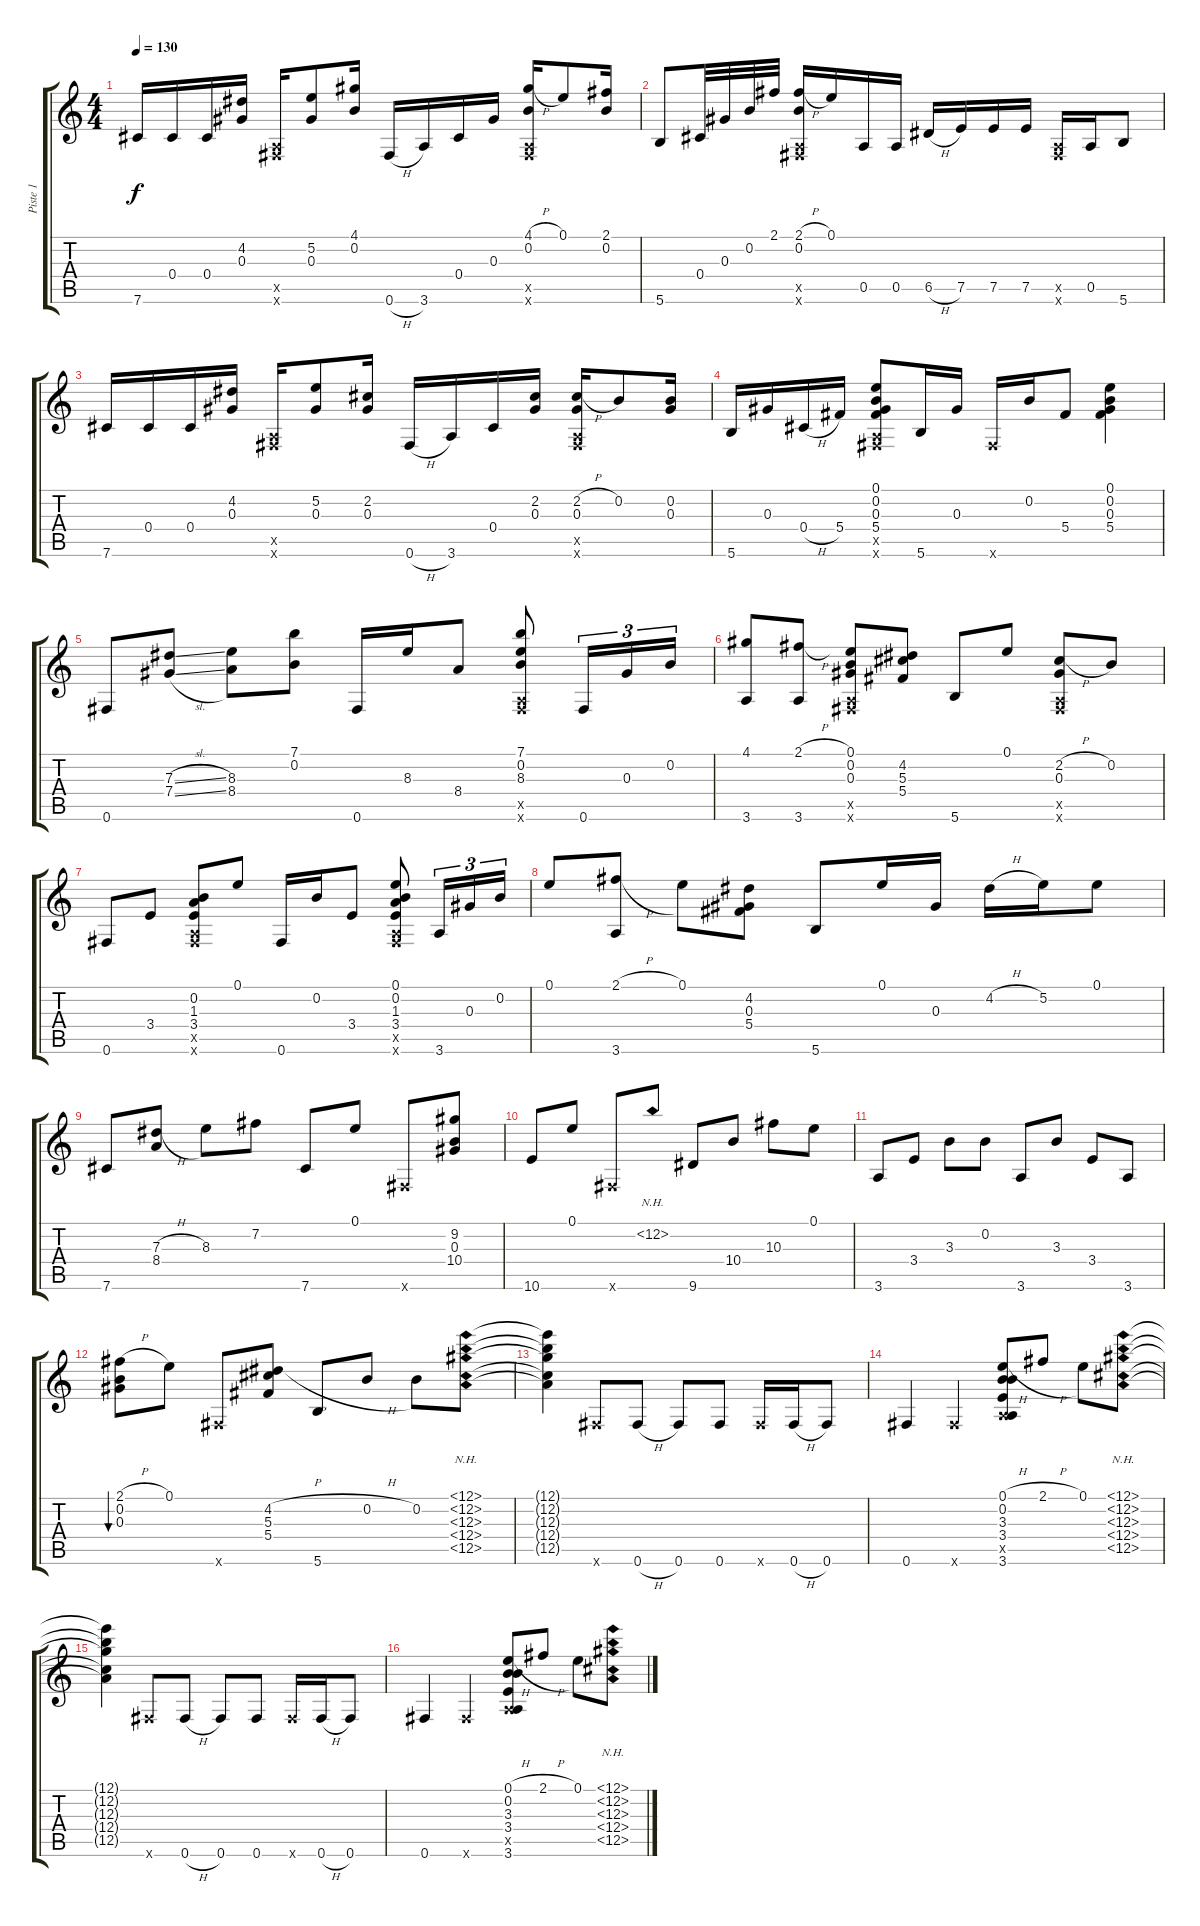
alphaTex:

\track ("Piste 1" "Piste 1") {instrument acousticguitarsteel}
\staff {score tabs}
\tuning (E4 B3 Ab3 Db3 A2 Gb2) {hide}
\ts (4 4)
\tempo 130
\clef g2
\ks c
7.6.16{dy f} 0.4.16 0.4.16 (4.2 0.3).16 (0.5{x} 0.6{x}).16 (5.2 0.3).8 (4.1 0.2).16 0.6{h}.16 3.6.16 0.4.16 0.3.16 (4.1{h} 0.2 0.5{x} 0.6{x}).16 0.1.8 (2.1 0.2).16 |
5.6.8 0.4.32 0.3.32 0.2.32 2.1.32 (2.1{h} 0.2 0.5{x} 0.6{x}).16 0.1.16 0.5.16 0.5.16 6.5{h}.16 7.5.16 7.5.16 7.5.16 (0.5{x} 0.6{x}).16 0.5.16 5.6.8 |
7.6.16 0.4.16 0.4.16 (4.2 0.3).16 (0.5{x} 0.6{x}).16 (5.2 0.3).8 (2.2 0.3).16 0.6{h}.16 3.6.16 0.4.16 (2.2 0.3).16 (2.2{h} 0.3 0.5{x} 0.6{x}).16 0.2.8 (0.2 0.3).16 |
5.6.16 0.3.16 0.4{h}.16 5.4.16 (0.1 0.2 0.3 5.4 0.5{x} 0.6{x}).8 5.6.16 0.3.16 0.6{x}.16 0.2.16 5.4.8 (0.1 0.2 0.3 5.4).4 |
0.6.8 (7.3{sl} 7.4{sl}).8 (8.3 8.4).8 (7.1 0.2).8 0.6.16 8.3.16 8.4.8 (7.1 0.2 8.3 0.5{x} 0.6{x}).8 0.6.16{tu (3 2)} 0.3.16{tu (3 2)} 0.2.16{tu (3 2)} |
(4.1 3.6).8 (2.1{h} 3.6).8 (0.1 0.2 0.3 0.5{x} 0.6{x}).8 (4.2 5.3 5.4).8 5.6.8 0.1.8 (2.2{h} 0.3 0.5{x} 0.6{x}).8 0.2.8 |
0.6.8 3.4.8 (0.2 1.3 3.4 0.5{x} 0.6{x}).8 0.1.8 0.6.16 0.2.16 3.4.8 (0.1 0.2 1.3 3.4 0.5{x} 0.6{x}).8 3.6.16{tu (3 2)} 0.3.16{tu (3 2)} 0.2.16{tu (3 2)} |
0.1.8 (2.1{h} 3.6).8 0.1.8 (4.2 0.3 5.4).8 5.6.8 0.1.16 0.3.16 4.2{h}.16 5.2.16 0.1.8 |
7.6.8 (7.3{h} 8.4).8 8.3.8 7.2.8 7.6.8 0.1.8 0.6{x}.8 (9.2 0.3 10.4).8 |
10.6.8 0.1.8 0.6{x}.8 12.2{nh}.8 9.6.8 10.4.8 10.3.8 0.1.8 |
3.6.8 3.4.8 3.3.8 0.2.8 3.6.8 3.3.8 3.4.8 3.6.8 |
(2.1{h} 0.2 0.3).8{bu 60} 0.1.8 0.6{x}.8 (4.2{h} 5.3 5.4).8 5.6.8 0.2{h}.8 0.2.8 (12.1{nh} 12.2{nh} 12.3{nh} 12.4{nh} 12.5{nh}).8 |
(12.1{t} 12.2{t} 12.3{t} 12.4{t} 12.5{t}).4 0.6{x}.8 0.6{h}.8 0.6.8 0.6.8 0.6{x}.16 0.6{h}.16 0.6.8 |
0.6.4 0.6{x}.4 (0.1{h} 0.2 3.3 3.4 0.5{x} 3.6).8 2.1{h}.8 0.1.8 (12.1{nh} 12.2{nh} 12.3{nh} 12.4{nh} 12.5{nh}).8 |
(12.1{t} 12.2{t} 12.3{t} 12.4{t} 12.5{t}).4 0.6{x}.8 0.6{h}.8 0.6.8 0.6.8 0.6{x}.16 0.6{h}.16 0.6.8 |
0.6.4 0.6{x}.4 (0.1{h} 0.2 3.3 3.4 0.5{x} 3.6).8 2.1{h}.8 0.1.8 (12.1{nh} 12.2{nh} 12.3{nh} 12.4{nh} 12.5{nh}).8
